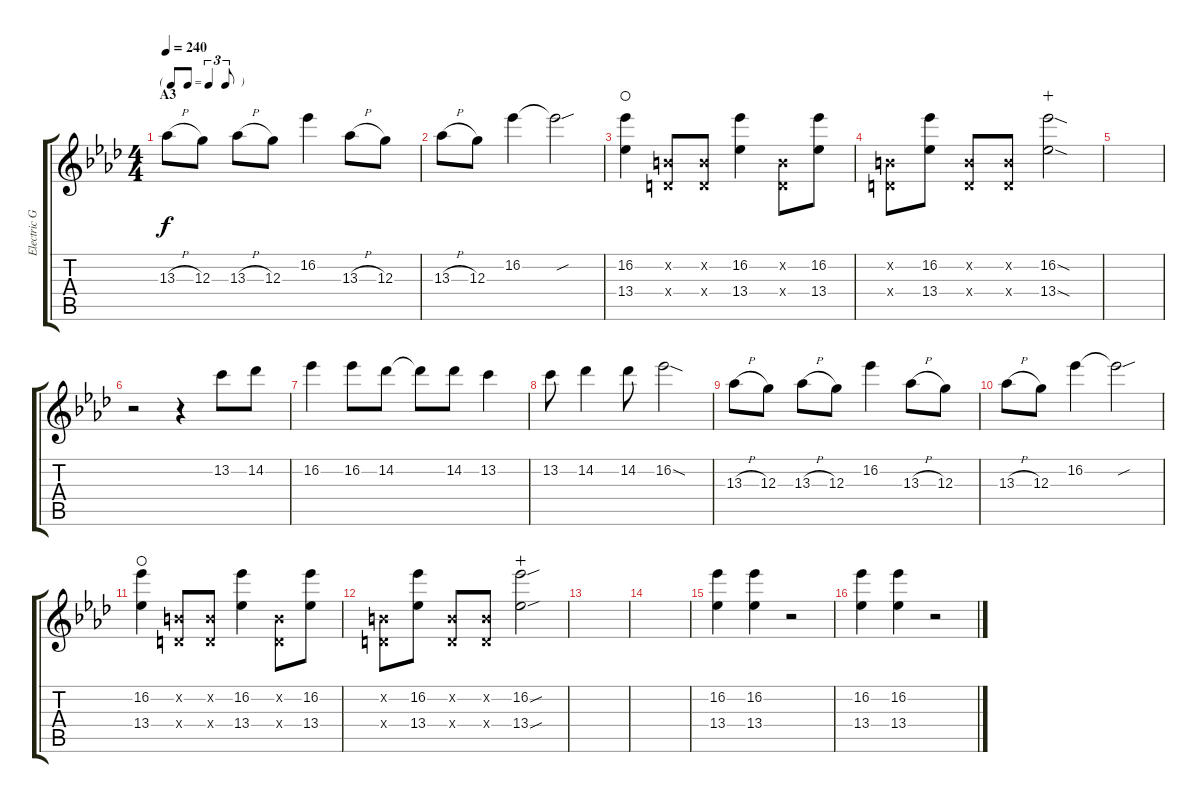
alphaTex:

\track ("Electric Guitar II" "Electric G") {instrument distortionguitar}
\staff {score tabs}
\tuning (E4 B3 G3 D3 A2 E2) {hide}
\ts (4 4)
\tf triplet8th
\section ("" "A3")
\tempo 240
\clef g2
\ks ab
13.3{h}.8{dy f balance 14} 12.3.8 13.3{h}.8 12.3.8 16.2.4 13.3{h}.8 12.3.8 |
13.3{h}.8 12.3.8 16.2.4 16.2{sou t}.2 |
(16.2 13.4).4{waho} (0.2{x} 0.4{x}).8 (0.2{x} 0.4{x}).8 (16.2 13.4).4 (0.2{x} 0.4{x}).8 (16.2 13.4).8 |
(0.2{x} 0.4{x}).8 (16.2 13.4).8 (0.2{x} 0.4{x}).8 (0.2{x} 0.4{x}).8 (16.2{sod} 13.4{sod}).2{wahc} |
|
r.2 r.4 13.2.8 14.2.8 |
16.2.4 16.2.8 14.2.8 14.2{t}.8 14.2.8 13.2.4 |
13.2.8 14.2.4 14.2.8 16.2{sod}.2 |
13.3{h}.8 12.3.8 13.3{h}.8 12.3.8 16.2.4 13.3{h}.8 12.3.8 |
13.3{h}.8 12.3.8 16.2.4 16.2{sou t}.2 |
(16.2 13.4).4{waho} (0.2{x} 0.4{x}).8 (0.2{x} 0.4{x}).8 (16.2 13.4).4 (0.2{x} 0.4{x}).8 (16.2 13.4).8 |
(0.2{x} 0.4{x}).8 (16.2 13.4).8 (0.2{x} 0.4{x}).8 (0.2{x} 0.4{x}).8 (16.2{sou} 13.4{sou}).2{wahc} |
|
|
(16.2 13.4).4 (16.2 13.4).4 r.2 |
(16.2 13.4).4 (16.2 13.4).4 r.2
